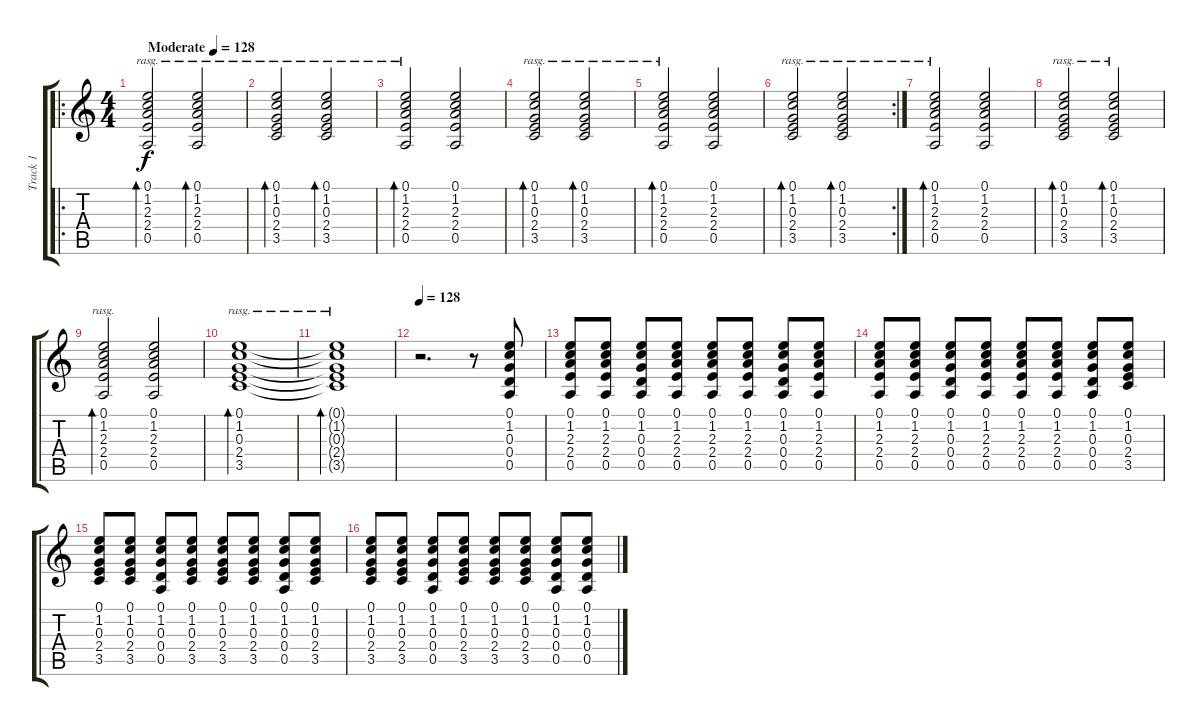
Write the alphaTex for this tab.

\track ("Track 1" "Track 1") {instrument electricguitarclean}
\staff {score tabs}
\tuning (E4 B3 G3 D3 A2 E2) {hide}
\ro
\ts (4 4)
\tempo (128 "Moderate")
\tempo 80
\tempo (128 "Moderate")
\clef g2
\ks c
(0.1 1.2 2.3 2.4 0.5).2{bd 240 rasg ii dy f instrument electricguitarclean} (0.1 1.2 2.3 2.4 0.5).2{bd 120 rasg ii} |
(0.1 1.2 0.3 2.4 3.5).2{bd 120 rasg ii} (0.1 1.2 0.3 2.4 3.5).2{bd 120 rasg ii} |
(0.1 1.2 2.3 2.4 0.5).2{bd 120 rasg ii} (0.1 1.2 2.3 2.4 0.5).2 |
(0.1 1.2 0.3 2.4 3.5).2{bd 120 rasg ii} (0.1 1.2 0.3 2.4 3.5).2{bd 120 rasg ii} |
(0.1 1.2 2.3 2.4 0.5).2{bd 120 rasg ii} (0.1 1.2 2.3 2.4 0.5).2 |
\rc 2
(0.1 1.2 0.3 2.4 3.5).2{bd 120 rasg ii} (0.1 1.2 0.3 2.4 3.5).2{bd 120 rasg ii} |
(0.1 1.2 2.3 2.4 0.5).2{bd 120 rasg ii} (0.1 1.2 2.3 2.4 0.5).2 |
(0.1 1.2 0.3 2.4 3.5).2{bd 120 rasg ii} (0.1 1.2 0.3 2.4 3.5).2{bd 120 rasg ii} |
(0.1 1.2 2.3 2.4 0.5).2{bd 120 rasg ii} (0.1 1.2 2.3 2.4 0.5).2 |
(0.1 1.2 0.3 2.4 3.5).1{bd 120 rasg ii} |
(0.1{t} 1.2{t} 0.3{t} 2.4{t} 3.5{t}).1{bd 120 rasg ii} |
\tempo 128
r.2{d} r.8 (0.1 1.2 0.3 0.4 0.5).8 |
(0.1 1.2 2.3 2.4 0.5).8 (0.1 1.2 2.3 2.4 0.5).8 (0.1 1.2 0.3 0.4 0.5).8 (0.1 1.2 2.3 2.4 0.5).8 (0.1 1.2 2.3 2.4 0.5).8 (0.1 1.2 2.3 2.4 0.5).8 (0.1 1.2 0.3 0.4 0.5).8 (0.1 1.2 2.3 2.4 0.5).8 |
(0.1 1.2 2.3 2.4 0.5).8 (0.1 1.2 2.3 2.4 0.5).8 (0.1 1.2 0.3 0.4 0.5).8 (0.1 1.2 2.3 2.4 0.5).8 (0.1 1.2 2.3 2.4 0.5).8 (0.1 1.2 2.3 2.4 0.5).8 (0.1 1.2 0.3 0.4 0.5).8 (0.1 1.2 0.3 2.4 3.5).8 |
(0.1 1.2 0.3 2.4 3.5).8 (0.1 1.2 0.3 2.4 3.5).8 (0.1 1.2 0.3 0.4 0.5).8 (0.1 1.2 0.3 2.4 3.5).8 (0.1 1.2 0.3 2.4 3.5).8 (0.1 1.2 0.3 2.4 3.5).8 (0.1 1.2 0.3 0.4 0.5).8 (0.1 1.2 0.3 2.4 3.5).8 |
(0.1 1.2 0.3 2.4 3.5).8 (0.1 1.2 0.3 2.4 3.5).8 (0.1 1.2 0.3 0.4 0.5).8 (0.1 1.2 0.3 2.4 3.5).8 (0.1 1.2 0.3 2.4 3.5).8 (0.1 1.2 0.3 2.4 3.5).8 (0.1 1.2 0.3 0.4 0.5).8 (0.1 1.2 0.3 0.4 0.5).8
